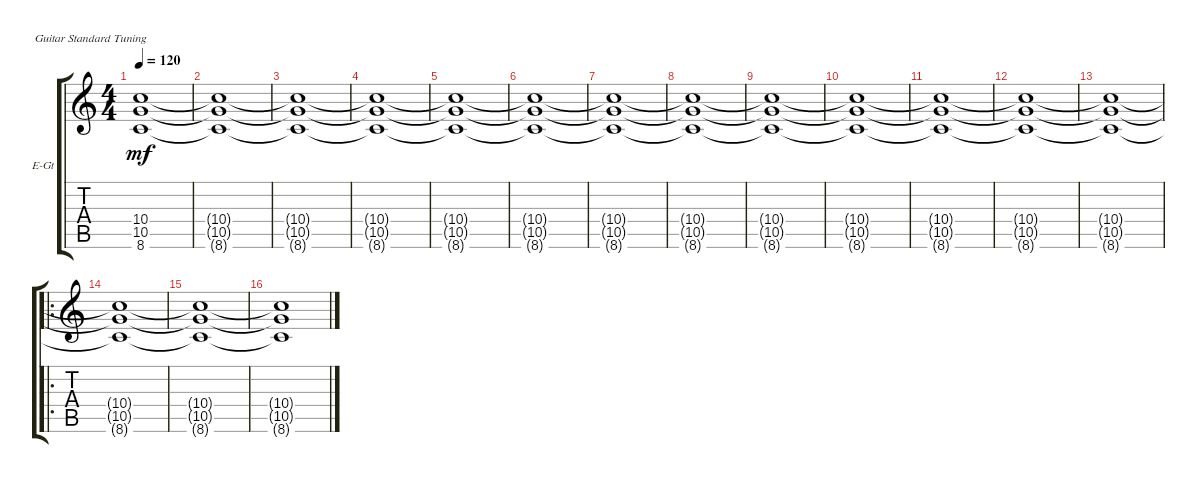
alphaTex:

\bracketExtendMode groupsimilarinstruments
\firstSystemTrackNameOrientation horizontal
\otherSystemsTrackNameOrientation horizontal
\track ("Synth" "E-Gt") {instrument electricguitarclean}
\staff {score tabs}
\tuning (E4 B3 G3 D3 A2 E2)
\ts (4 4)
\tempo 120
\clef g2
\scale
0.333333
\ks c
(8.6{t} 10.5{t} 10.4{t}).1{dy mf} |
\scale
0.333333 (8.6{t} 10.5{t} 10.4{t}).1 |
\scale
0.333333 (8.6{t} 10.5{t} 10.4{t}).1 |
\scale
0.333333 (8.6{t} 10.5{t} 10.4{t}).1 |
\scale
0.333333 (8.6{t} 10.5{t} 10.4{t}).1 |
\scale
0.333333 (8.6{t} 10.5{t} 10.4{t}).1 |
\scale
0.333333 (8.6{t} 10.5{t} 10.4{t}).1 |
\scale
0.333333 (8.6{t} 10.5{t} 10.4{t}).1 |
\scale
0.333333 (8.6{t} 10.5{t} 10.4{t}).1 |
\scale
0.333333 (8.6{t} 10.5{t} 10.4{t}).1 |
\scale
0.333333 (8.6{t} 10.5{t} 10.4{t}).1 |
\scale
0.333333 (8.6{t} 10.5{t} 10.4{t}).1 |
\scale
0.333333 (8.6{t} 10.5{t} 10.4{t}).1 |
\ro
\scale
0.333333 (8.6{t} 10.5{t} 10.4{t}).1 |
\scale
0.333333 (8.6{t} 10.5{t} 10.4{t}).1 |
\scale
0.333333 (8.6{t} 10.5{t} 10.4{t}).1
